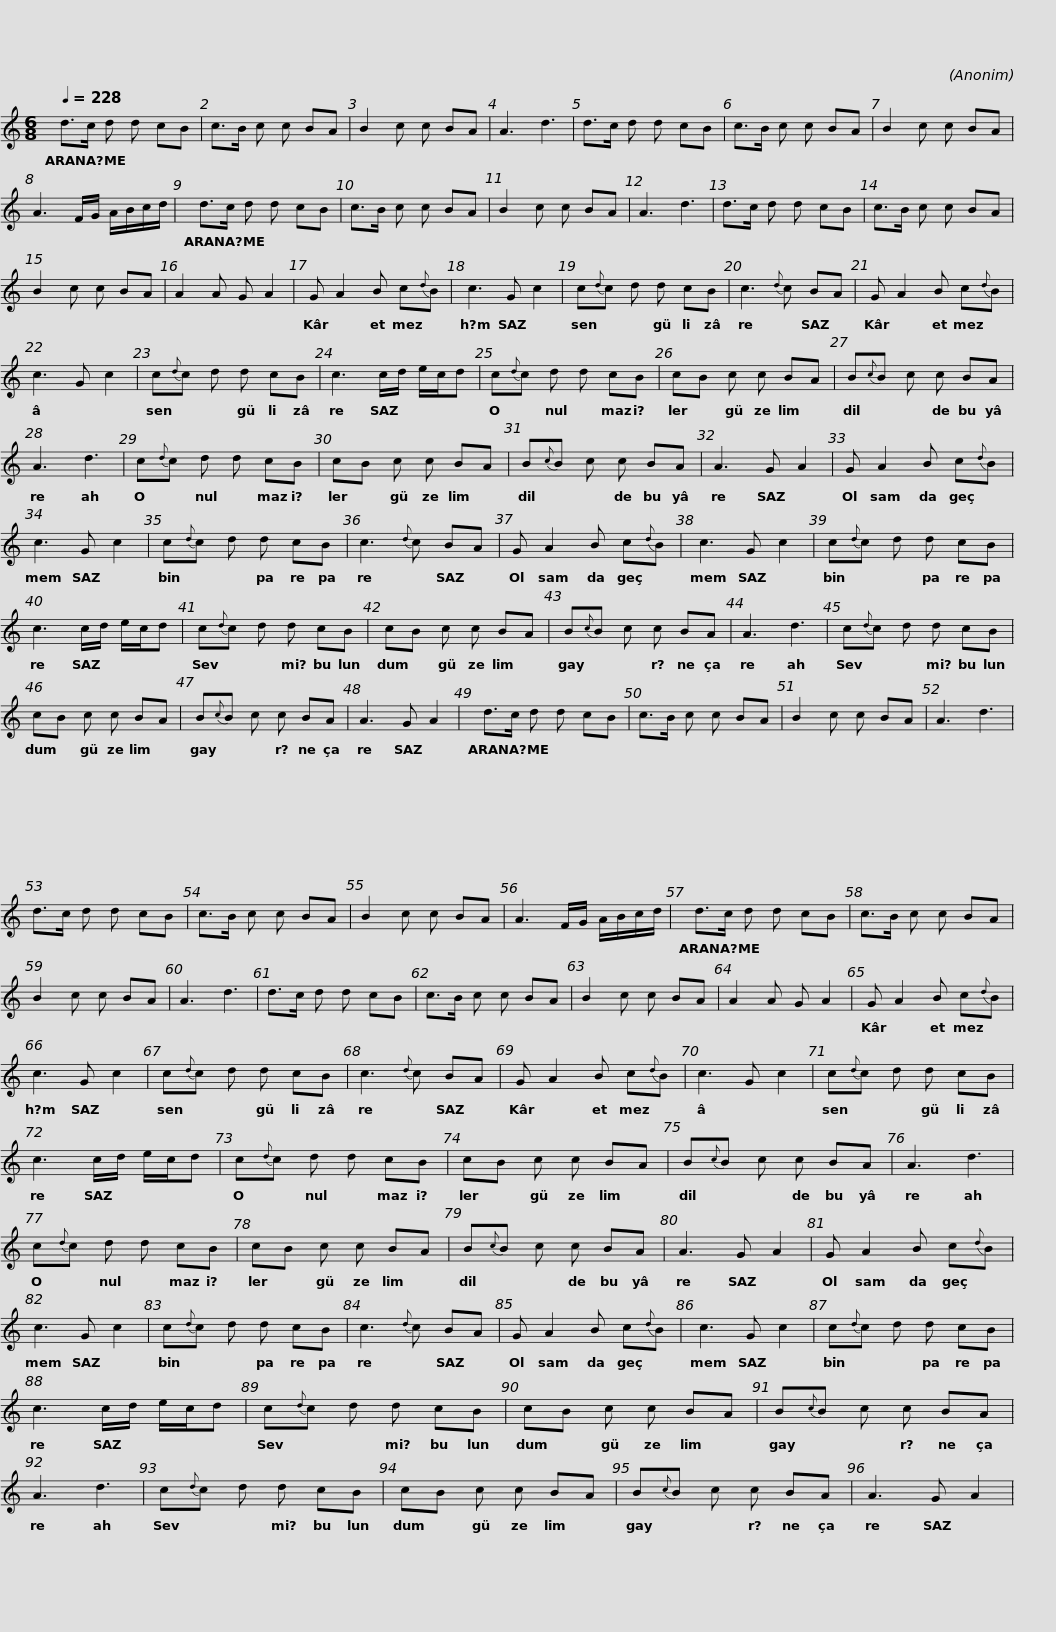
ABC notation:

X:1
L:1/8
Q:1/4=228
M:6/8
I:linebreak $
K:C
V:1 treble
V:1
 d>c d d cB | c>B c c BA | B2 c c BA | A3 d3 | d>c d d cB | %5
 c>B c c BA | B2 c c BA | A3 F/G/ A/B/c/d/ |$ d>c d d cB | c>B c c BA | %10
 B2 c c BA | A3 d3 | d>c d d cB | c>B c c BA | B2 c c BA | %15
 A2 A G A2 |$ G A2 B c{d}B | c3 G c2 | c{d}c d d cB | c3{d} c BA | %20
 G A2 B c{d}B | c3 G c2 | c{d}c d d cB |$ c3 c/d/ e/c/d | c{d}c d d cB | %25
 cB c c BA | B{c}B c c BA | A3 d3 | c{d}c d d cB |$ cB c c BA | %30
 B{c}B c c BA | A3 G A2 | G A2 B c{d}B | c3 G c2 | c{d}c d d cB |$ %35
 c3{d} c BA | G A2 B c{d}B | c3 G c2 | c{d}c d d cB | c3 c/d/ e/c/d | %40
 c{d}c d d cB |$ cB c c BA | B{c}B c c BA | A3 d3 | c{d}c d d cB | %45
 cB c c BA | B{c}B c c BA |$ A3 G A2 | d>c d d cB | c>B c c BA | %50
 B2 c c BA | A3 d3 | d>c d d cB | c>B c c BA | B2 c c BA |$ %55
 A3 F/G/ A/B/c/d/ | d>c d d cB | c>B c c BA | B2 c c BA | A3 d3 | %60
 d>c d d cB | c>B c c BA |$ B2 c c BA | A2 A G A2 | G A2 B c{d}B | %65
 c3 G c2 | c{d}c d d cB | c3{d} c BA | G A2 B c{d}B |$ c3 G c2 | %70
 c{d}c d d cB | c3 c/d/ e/c/d | c{d}c d d cB | cB c c BA | B{c}B c c BA | %75
 A3 d3 |$ c{d}c d d cB | cB c c BA | B{c}B c c BA | A3 G A2 | %80
 G A2 B c{d}B | c3 G c2 |$ c{d}c d d cB | c3{d} c BA | G A2 B c{d}B | %85
 c3 G c2 | c{d}c d d cB | c3 c/d/ e/c/d |$ c{d}c d d cB | cB c c BA | %90
 B{c}B c c BA | A3 d3 | c{d}c d d cB | cB c c BA |$ B{c}B c c BA | %95
 A3 G A2 | %96
